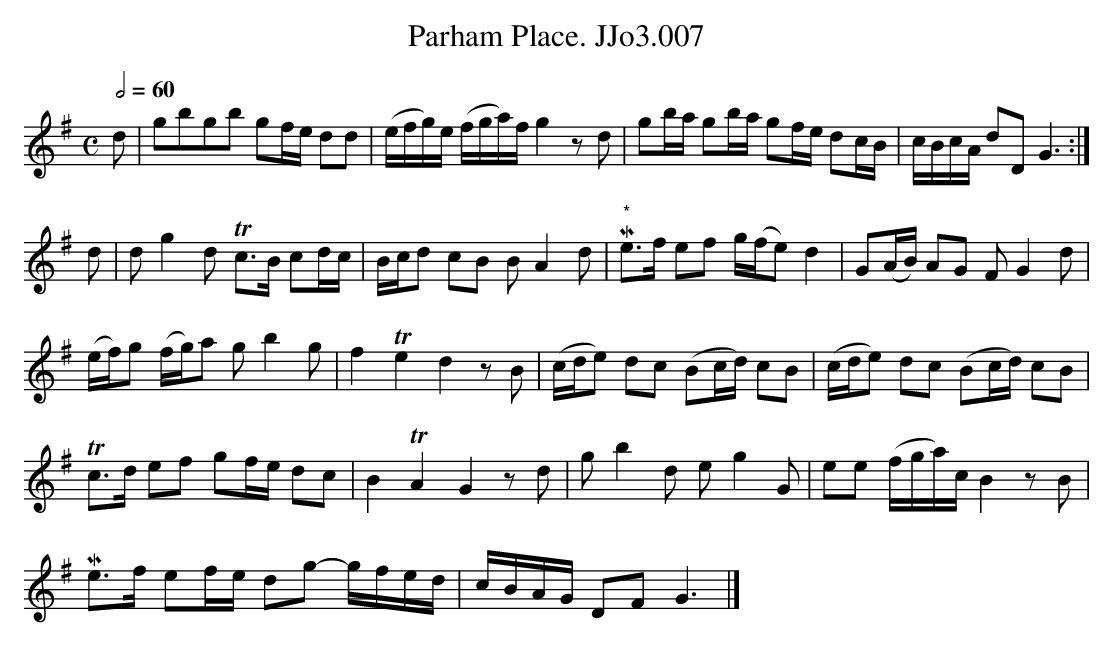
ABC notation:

X:1
T:Parham Place. JJo3.007
M:C
L:1/8
Q:1/2=60
K:G
d | gbgb gf/e/ dd | (e/f/g/)e/ (f/g/a/)f/ g2zd | gb/a/ gb/a/ gf/e/ dc/B/ | c/B/c/A/ dD G3 :|
d |dg2d Tc3/2B/ cd/c/ | B/c/d cB BA2 d | "*"Me>f ef g/(f/e) d2 | G(A/B/) AG FG2d |
(e/f/)g (f/g/)a gb2g | f2Te2 d2zB | (c/d/e) dc (Bc/d/) cB | (c/d/e) dc (Bc/d/) cB |
Tc>d ef gf/e/ dc | B2 TA2 G2zd | gb2 d e g2G | ee (f/g/a/)c/ B2zB |
Me>f ef/e/ dg- g/f/e/d/ | c/B/A/G/ DF G3 |]
